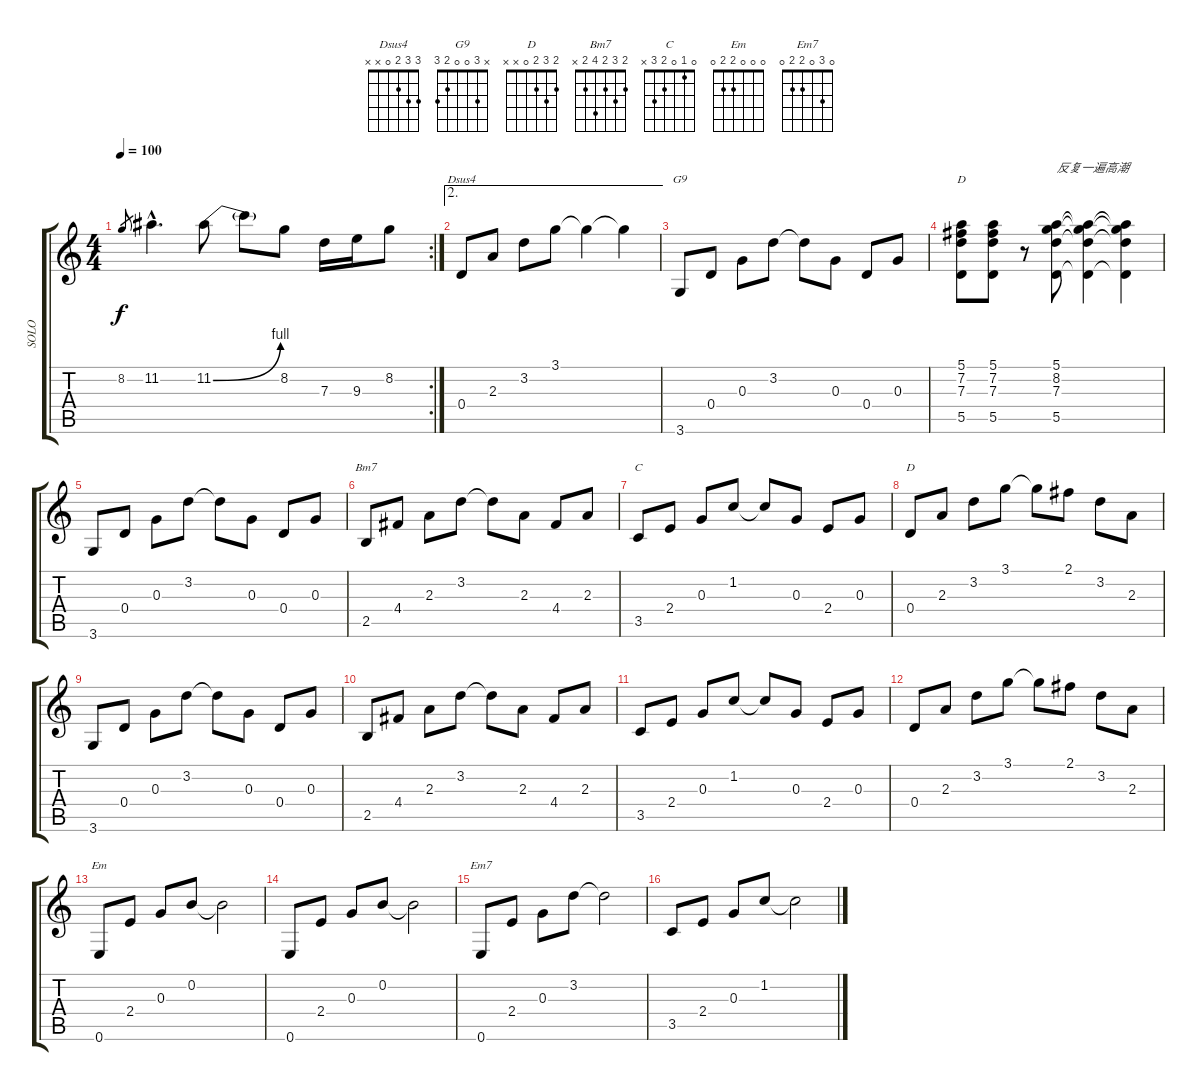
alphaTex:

\track ("SOLO" "SOLO") {instrument acousticguitarnylon}
\staff {score tabs}
\tuning (E4 B3 G3 D3 A2 E2) {hide}
\chord ("Dsus4" 3 3 2 0 x x)
\chord ("G9" x 3 0 0 2 3)
\chord ("D" 5 7 7 7 5 x) {firstfret 5}
\chord ("Bm7" 2 3 2 4 2 x)
\chord ("C" 0 1 0 2 3 x)
\chord ("D" 2 3 2 0 x x)
\chord ("Em" 0 0 0 2 2 0)
\chord ("Em7" 0 3 0 2 2 0)
\rc 2
\ts (4 4)
\tempo 100
\clef g2
\ks c
8.2.8{gr dy f} 11.2{hac}.4{d} 11.2{be (bend 0 0 60 4)}.8 11.2{t}.8 8.2.8 7.3.16 9.3.16 8.2.8 |
\ae 2
0.4.8{ch "Dsus4"} 2.3.8 3.2.8 3.1.8 3.1{t}.4 3.1{t}.4 |
3.6.8{ch "G9"} 0.4.8 0.3.8 3.2.8 3.2{t}.8 0.3.8 0.4.8 0.3.8 |
(5.1 7.2 7.3 5.5).8{ch "D"} (5.1 7.2 7.3 5.5).8 r.8 (5.1 8.2 7.3 5.5).8{txt "反复一遍高潮"} (5.1{t} 8.2{t} 7.3{t} 5.5{t}).4 (5.1{t} 8.2{t} 7.3{t} 5.5{t}).4 |
3.6.8 0.4.8 0.3.8 3.2.8 3.2{t}.8 0.3.8 0.4.8 0.3.8 |
2.5.8{ch "Bm7"} 4.4.8 2.3.8 3.2.8 3.2{t}.8 2.3.8 4.4.8 2.3.8 |
3.5.8{ch "C"} 2.4.8 0.3.8 1.2.8 1.2{t}.8 0.3.8 2.4.8 0.3.8 |
0.4.8{ch "D"} 2.3.8 3.2.8 3.1.8 3.1{t}.8 2.1.8 3.2.8 2.3.8 |
3.6.8 0.4.8 0.3.8 3.2.8 3.2{t}.8 0.3.8 0.4.8 0.3.8 |
2.5.8 4.4.8 2.3.8 3.2.8 3.2{t}.8 2.3.8 4.4.8 2.3.8 |
3.5.8 2.4.8 0.3.8 1.2.8 1.2{t}.8 0.3.8 2.4.8 0.3.8 |
0.4.8 2.3.8 3.2.8 3.1.8 3.1{t}.8 2.1.8 3.2.8 2.3.8 |
0.6.8{ch "Em"} 2.4.8 0.3.8 0.2.8 0.2{t}.2 |
0.6.8 2.4.8 0.3.8 0.2.8 0.2{t}.2 |
0.6.8{ch "Em7"} 2.4.8 0.3.8 3.2.8 3.2{t}.2 |
3.5.8 2.4.8 0.3.8 1.2.8 1.2{t}.2
